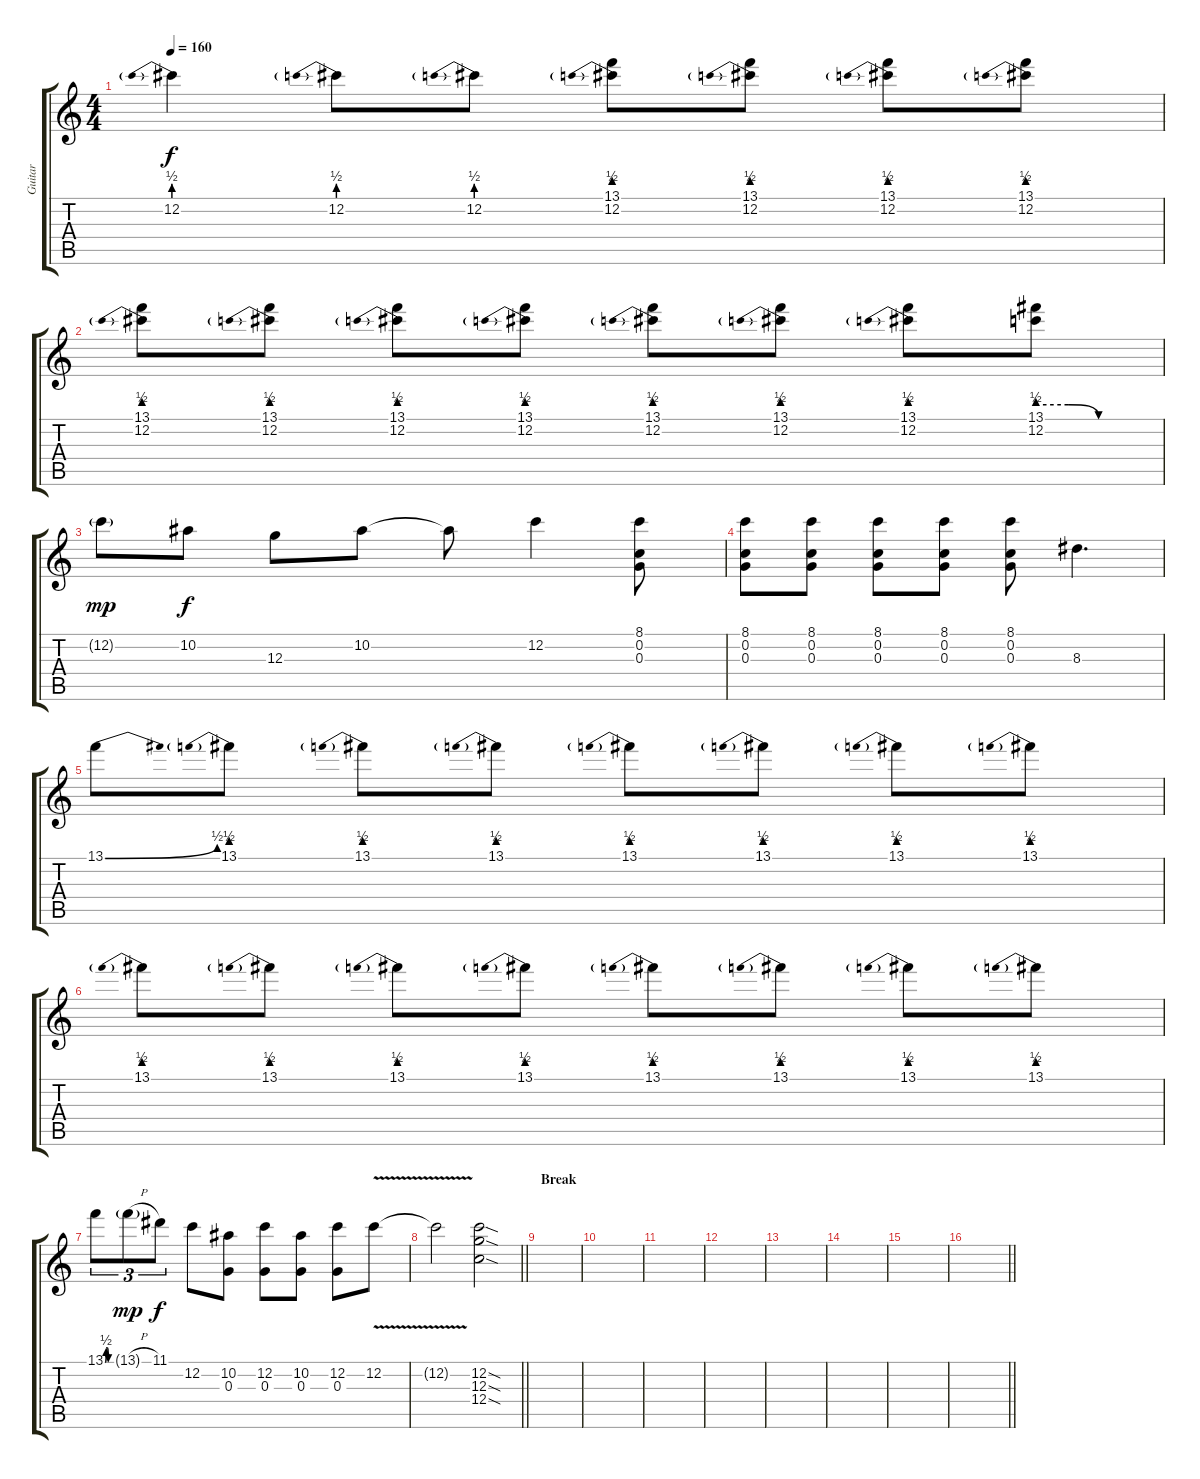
\track ("Guitar" "Guitar") {instrument acousticguitarsteel}
\staff {score tabs}
\tuning (E4 C4 G3 C3 G2 C2) {hide}
\ts (4 4)
\tempo 160
\clef g2
\ks c
12.2{be (prebend 0 2 60 2)}.4{dy f} 12.2{be (prebend 0 2 60 2)}.8 12.2{be (prebend 0 2 60 2)}.8 (13.1 12.2{be (prebend 0 2 60 2)}).8 (13.1 12.2{be (prebend 0 2 60 2)}).8 (13.1 12.2{be (prebend 0 2 60 2)}).8 (13.1 12.2{be (prebend 0 2 60 2)}).8 |
(13.1 12.2{be (prebend 0 2 60 2)}).8 (13.1 12.2{be (prebend 0 2 60 2)}).8 (13.1 12.2{be (prebend 0 2 60 2)}).8 (13.1 12.2{be (prebend 0 2 60 2)}).8 (13.1 12.2{be (prebend 0 2 60 2)}).8 (13.1 12.2{be (prebend 0 2 60 2)}).8 (13.1 12.2{be (prebend 0 2 60 2)}).8 (13.1{be (custom 0 2 15 2 30 0 60 0)} 12.2).8 |
12.2{g}.8{dy mp} 10.2.8{dy f} 12.3.8 10.2.8 10.2{t}.8 12.2.4 (8.1 0.2 0.3).8 |
(8.1 0.2 0.3).8 (8.1 0.2 0.3).8 (8.1 0.2 0.3).8 (8.1 0.2 0.3).8 (8.1 0.2 0.3).8 8.3.4{d} |
13.1{be (bend 0 0 60 2)}.8 13.1{be (prebend 0 2 60 2)}.8 13.1{be (prebend 0 2 60 2)}.8 13.1{be (prebend 0 2 60 2)}.8 13.1{be (prebend 0 2 60 2)}.8 13.1{be (prebend 0 2 60 2)}.8 13.1{be (prebend 0 2 60 2)}.8 13.1{be (prebend 0 2 60 2)}.8 |
13.1{be (prebend 0 2 60 2)}.8 13.1{be (prebend 0 2 60 2)}.8 13.1{be (prebend 0 2 60 2)}.8 13.1{be (prebend 0 2 60 2)}.8 13.1{be (prebend 0 2 60 2)}.8 13.1{be (prebend 0 2 60 2)}.8 13.1{be (prebend 0 2 60 2)}.8 13.1{be (prebend 0 2 60 2)}.8 |
13.1{be (custom 0 0 10 2 20 2 30 0 60 0)}.8{tu (3 2)} 13.1{h g}.8{tu (3 2) dy mp} 11.1.8{tu (3 2) dy f} 12.2.8 (10.2 0.3).8 (12.2 0.3).8 (10.2 0.3).8 (12.2 0.3).8 12.2{v}.8 |
\barLineRight lightlight
12.2{t}.2 (12.2{sod} 12.3{sod} 12.4{sod}).2 |
\section ("" "Break")
|
|
|
|
|
|
|
\barLineRight lightlight
